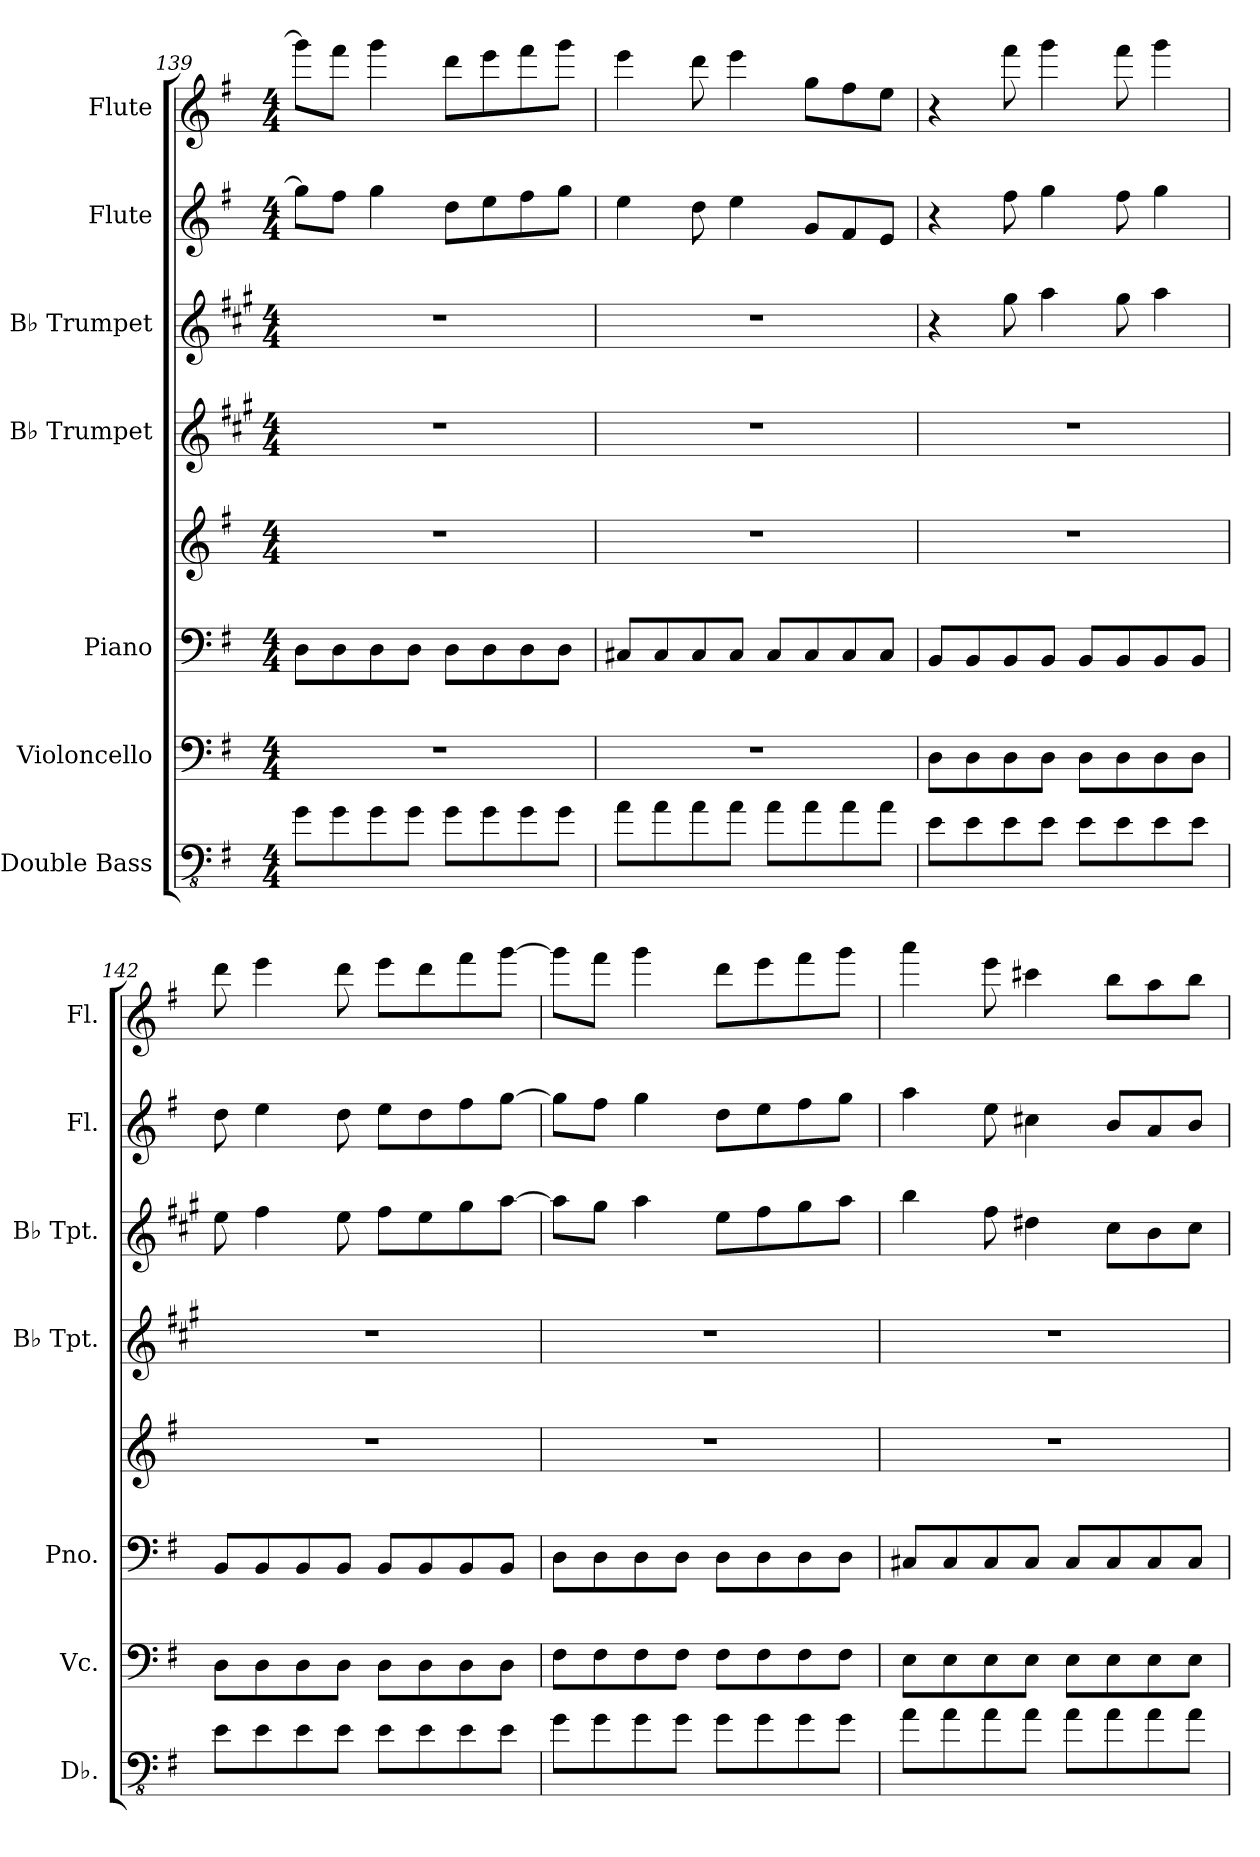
**kern	**kern	**kern	**kern	**kern	**kern	**kern	**kern
*part7	*part6	*part5	*part5	*part4	*part3	*part2	*part1
*staff8	*staff7	*staff6	*staff5	*staff4	*staff3	*staff2	*staff1
*I"Double Bass	*I"Violoncello	*I"Piano	*	*I"B♭ Trumpet	*I"B♭ Trumpet	*I"Flute	*I"Flute
*I'Db.	*I'Vc.	*I'Pno.	*	*I'B♭ Tpt.	*I'B♭ Tpt.	*I'Fl.	*I'Fl.
!!LO:PB:g=z
*clefFv4	*clefF4	*clefF4	*clefG2	*clefG2	*clefG2	*clefG2	*clefG2
*ITrd7c12	*	*	*	*ITrd1c2	*ITrd1c2	*	*
*k[f#]	*k[f#]	*k[f#]	*k[f#]	*k[f#]	*k[f#]	*k[f#]	*k[f#]
*M4/4	*M4/4	*M4/4	*M4/4	*M4/4	*M4/4	*M4/4	*M4/4
=139	=139	=139	=139	=139	=139	=139	=139
8GG\L	1r	8D\L	1r	1r	1r	8gg\L]	8ggg\L]
8GG\	.	8D\	.	.	.	8ff#\J	8fff#\J
8GG\	.	8D\	.	.	.	4gg\	4ggg\
8GG\J	.	8D\J	.	.	.	.	.
8GG\L	.	8D\L	.	.	.	8dd\L	8ddd\L
8GG\	.	8D\	.	.	.	8ee\	8eee\
8GG\	.	8D\	.	.	.	8ff#\	8fff#\
8GG\J	.	8D\J	.	.	.	8gg\J	8ggg\J
=140	=140	=140	=140	=140	=140	=140	=140
8AA\L	1r	8C#X/L	1r	1r	1r	4ee\	4eee\
8AA\	.	8C#/	.	.	.	.	.
8AA\	.	8C#/	.	.	.	8dd\	8ddd\
8AA\J	.	8C#/J	.	.	.	4ee\	4eee\
8AA\L	.	8C#/L	.	.	.	.	.
8AA\	.	8C#/	.	.	.	8g/L	8gg\L
8AA\	.	8C#/	.	.	.	8f#/	8ff#\
8AA\J	.	8C#/J	.	.	.	8e/J	8ee\J
=141	=141	=141	=141	=141	=141	=141	=141
8EE\L	8D\L	8BB/L	1r	1r	4r	4r	4r
8EE\	8D\	8BB/	.	.	.	.	.
8EE\	8D\	8BB/	.	.	8ff#\	8ff#\	8fff#\
8EE\J	8D\J	8BB/J	.	.	4gg\	4gg\	4ggg\
8EE\L	8D\L	8BB/L	.	.	.	.	.
8EE\	8D\	8BB/	.	.	8ff#\	8ff#\	8fff#\
8EE\	8D\	8BB/	.	.	4gg\	4gg\	4ggg\
8EE\J	8D\J	8BB/J	.	.	.	.	.
=142	=142	=142	=142	=142	=142	=142	=142
8EE\L	8D\L	8BB/L	1r	1r	8dd\	8dd\	8ddd\
8EE\	8D\	8BB/	.	.	4ee\	4ee\	4eee\
8EE\	8D\	8BB/	.	.	.	.	.
8EE\J	8D\J	8BB/J	.	.	8dd\	8dd\	8ddd\
8EE\L	8D\L	8BB/L	.	.	8ee\L	8ee\L	8eee\L
8EE\	8D\	8BB/	.	.	8dd\	8dd\	8ddd\
8EE\	8D\	8BB/	.	.	8ff#\	8ff#\	8fff#\
8EE\J	8D\J	8BB/J	.	.	[8gg\J	[8gg\J	[8ggg\J
!!LO:PB:g=z
=143	=143	=143	=143	=143	=143	=143	=143
8GG\L	8F#\L	8D\L	1r	1r	8gg\L]	8gg\L]	8ggg\L]
8GG\	8F#\	8D\	.	.	8ff#\J	8ff#\J	8fff#\J
8GG\	8F#\	8D\	.	.	4gg\	4gg\	4ggg\
8GG\J	8F#\J	8D\J	.	.	.	.	.
8GG\L	8F#\L	8D\L	.	.	8dd\L	8dd\L	8ddd\L
8GG\	8F#\	8D\	.	.	8ee\	8ee\	8eee\
8GG\	8F#\	8D\	.	.	8ff#\	8ff#\	8fff#\
8GG\J	8F#\J	8D\J	.	.	8gg\J	8gg\J	8ggg\J
=144	=144	=144	=144	=144	=144	=144	=144
8AA\L	8E\L	8C#X/L	1r	1r	4aa\	4aa\	4aaa\
8AA\	8E\	8C#/	.	.	.	.	.
8AA\	8E\	8C#/	.	.	8ee\	8ee\	8eee\
8AA\J	8E\J	8C#/J	.	.	4cc#X\	4cc#X\	4ccc#X\
8AA\L	8E\L	8C#/L	.	.	.	.	.
8AA\	8E\	8C#/	.	.	8b\L	8b/L	8bb\L
8AA\	8E\	8C#/	.	.	8a\	8a/	8aa\
8AA\J	8E\J	8C#/J	.	.	8b\J	8b/J	8bb\J
=	=	=	=	=	=	=	=
*-	*-	*-	*-	*-	*-	*-	*-
